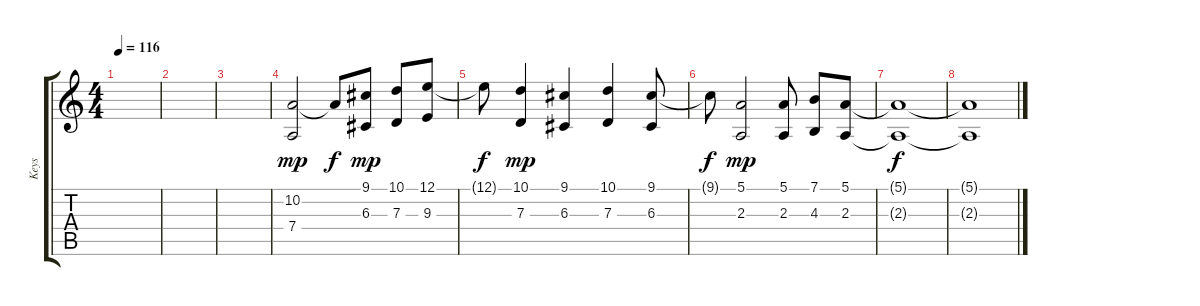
\track ("Keys" "Keys") {instrument violin}
\staff {score tabs}
\tuning (E4 B3 G3 D3 A2 E2) {hide}
\ts (4 4)
\tempo 116
\clef g2
\ks c
|
|
|
(10.2 7.4).2{dy mp} 10.2{t}.8{dy f} (9.1 6.3).8{dy mp} (10.1 7.3).8 (12.1 9.3).8 |
12.1{t}.8{dy f} (10.1 7.3).4{dy mp} (9.1 6.3).4 (10.1 7.3).4 (9.1 6.3).8 |
9.1{t}.8{dy f} (5.1 2.3).2{dy mp} (5.1 2.3).8 (7.1 4.3).8 (5.1 2.3).8{volume 0} |
(5.1{t} 2.3{t}).1{dy f} |
(5.1{t} 2.3{t}).1
